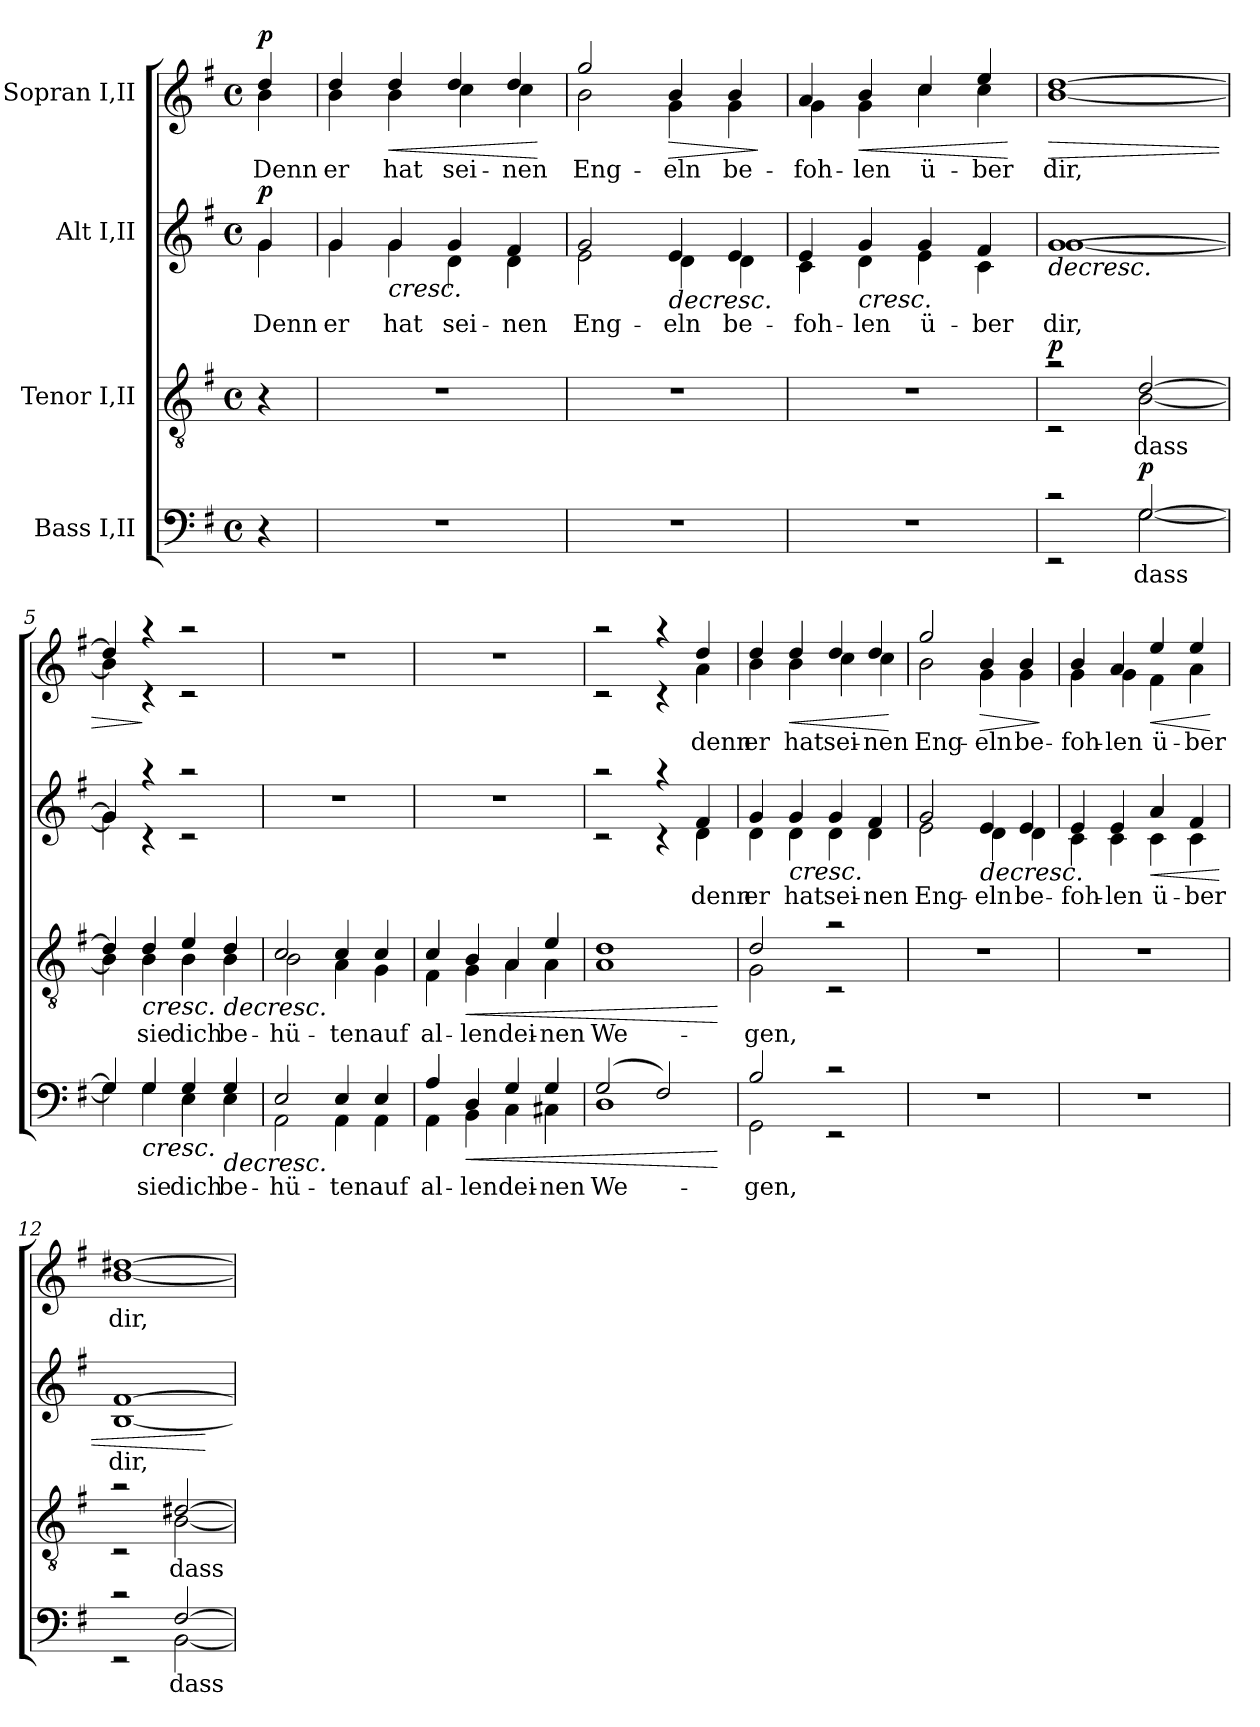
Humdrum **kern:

**kern	**text	**dynam	**kern	**text	**dynam	**kern	**text	**dynam	**kern	**text	**dynam
*part4	*part4	*part4	*part3	*part3	*part3	*part2	*part2	*part2	*part1	*part1	*part1
*staff4	*staff4	*staff4	*staff3	*staff3	*staff3	*staff2	*staff2	*staff2	*staff1	*staff1	*staff1
*I"Bass I,II	*	*	*I"Tenor I,II	*	*	*I"Alt I,II	*	*	*I"Sopran I,II	*	*
*clefF4	*	*	*clefGv2	*	*	*clefG2	*	*	*clefG2	*	*
*k[f#]	*	*	*k[f#]	*	*	*k[f#]	*	*	*k[f#]	*	*
*G:	*	*	*G:	*	*	*G:	*	*	*G:	*	*
*M4/4	*	*	*M4/4	*	*	*M4/4	*	*	*M4/4	*	*
*met(c)	*	*	*met(c)	*	*	*met(c)	*	*	*met(c)	*	*
*MM105	*	*	*MM105	*	*	*MM105	*	*	*MM105	*	*
=	=	=	=	=	=	=	=	=	=	=	=
*	*	*	*	*	*	*^	*	*	*	*	*
!	!	!	!	!	!	!	!	!LO:LY:b	!LO:DY:b	!	!LO:LY:b	!LO:DY:b
*	*	*	*	*	*	*	*	*	*	*^	*	*
4r	.	.	4r	.	.	4g/	4g\	Denn	p	4dd/	4b\	Denn	p
=1	=1	=1	=1	=1	=1	=1	=1	=1	=1	=1	=1	=1	=1
!	!	!	!	!	!	!	!	!LO:LY:b	!	!	!	!LO:LY:b	!
1r	.	.	1r	.	.	4g/	4g\	er	.	4dd/	4b\	er	.
!	!	!	!	!	!	!	!	!LO:LY:b	!LO:HP:b	!	!	!LO:LY:b	!LO:HP:b
.	.	.	.	.	.	4g/	4g\	hat	<	4dd/	4b\	hat	<
!	!	!	!	!	!	!	!	!LO:LY:b	!	!	!	!LO:LY:b	!
.	.	.	.	.	.	4g/	4d\	sei-	.	4dd/	4cc\	sei-	.
!	!	!	!	!	!	!	!	!LO:LY:b	!	!	!	!LO:LY:b	!
.	.	.	.	.	.	4f#/	4d\	-nen	.	4dd/	4cc\	-nen	.
*	*	*	*	*	*	*v	*v	*	*	*	*	*	*
*	*	*	*	*	*	*	*	*	*v	*v	*	*
.	.	.	.	.	.	.	.	.	.	.	[
=2	=2	=2	=2	=2	=2	=2	=2	=2	=2	=2	=2
*	*	*	*	*	*	*^	*	*	*	*	*
!	!	!	!	!	!	!	!	!LO:LY:b	!	!	!LO:LY:b	!
*	*	*	*	*	*	*	*	*	*	*^	*	*
1r	.	.	1r	.	.	2g/	2e\	Eng-	.	2gg/	2b\	Eng-	.
!	!	!	!	!	!	!	!	!LO:LY:b	!LO:HP:b	!	!	!LO:LY:b	!LO:HP:b
.	.	.	.	.	.	4e/	4d\	-eln	>	4b/	4g\	-eln	>
!	!	!	!	!	!	!	!	!LO:LY:b	!	!	!	!LO:LY:b	!
.	.	.	.	.	.	4e/	4d\	be-	.	4b/	4g\	be-	.
*	*	*	*	*	*	*v	*v	*	*	*	*	*	*
*	*	*	*	*	*	*	*	*	*v	*v	*	*
.	.	.	.	.	.	.	.	[	.	.	]
=3	=3	=3	=3	=3	=3	=3	=3	=3	=3	=3	=3
*	*	*	*	*	*	*^	*	*	*	*	*
!	!	!	!	!	!	!	!	!LO:LY:b	!	!	!LO:LY:b	!
*	*	*	*	*	*	*	*	*	*	*^	*	*
1r	.	.	1r	.	.	4e/	4c\	-foh-	.	4a/	4g\	-foh-	.
!	!	!	!	!	!	!	!	!LO:LY:b	!LO:HP:b	!	!	!LO:LY:b	!LO:HP:b
.	.	.	.	.	.	4g/	4d\	-len	<	4b/	4g\	-len	<
!	!	!	!	!	!	!	!	!LO:LY:b	!	!	!	!LO:LY:b	!
.	.	.	.	.	.	4g/	4e\	ü-	.	4cc/	4cc\	ü-	.
!	!	!	!	!	!	!	!	!LO:LY:b	!	!	!	!LO:LY:b	!
.	.	.	.	.	.	4f#/	4c\	-ber	.	4ee/	4cc\	-ber	.
*	*	*	*	*	*	*v	*v	*	*	*	*	*	*
*	*	*	*	*	*	*	*	*	*v	*v	*	*
.	.	.	.	.	.	.	.	]	.	.	[
=4	=4	=4	=4	=4	=4	=4	=4	=4	=4	=4	=4
*^	*	*	*^	*	*	*	*	*	*	*	*
!	!	!	!	!	!	!	!LO:DY:b	!	!LO:LY:b	!LO:HP:b	!	!LO:LY:b	!LO:HP:b
*	*	*	*	*	*	*	*	*^	*	*	*^	*	*
2rc	2rEE	.	.	2ra	2rC	.	p	[1g	[1g	dir,	>	[1dd	[1b	dir,	>
!	!	!LO:LY:b	!LO:DY:b	!	!	!LO:LY:b	!	!	!	!	!	!	!	!	!
[2G/	[2G\	dass	p	[2d/	[2B\	dass	.	.	.	.	.	.	.	.	.
=5	=5	=5	=5	=5	=5	=5	=5	=5	=5	=5	=5	=5	=5	=5	=5
4G/]	4G\]	.	.	4d/]	4B\]	.	.	4g/]	4g\]	.	.	4dd/]	4b\]	.	.
!	!	!LO:LY:b	!LO:HP:b	!	!	!LO:LY:b	!LO:HP:b	!	!	!	!	!	!	!	!
4G/	4G\	sie	<	4d/	4B\	sie	<	4raa	4rc	.	[	4raa	4rc	.	]
!	!	!LO:LY:b	!	!	!	!LO:LY:b	!	!	!	!	!	!	!	!	!
4G/	4E\	dich	.	4e/	4B\	dich	.	2raa	2rc	.	.	2raa	2rc	.	.
!	!	!LO:LY:b	!LO:HP:b	!	!	!LO:LY:b	!LO:HP:b	!	!	!	!	!	!	!	!
4G/	4E\	be-	>	4d/	4B\	be-	>	.	.	.	.	.	.	.	.
*v	*v	*	*	*	*	*	*	*v	*v	*	*	*v	*v	*	*
*	*	*	*v	*v	*	*	*	*	*	*	*	*
.	.	[	.	.	[	.	.	.	.	.	.
!!LO:LB:g=z
=6	=6	=6	=6	=6	=6	=6	=6	=6	=6	=6	=6
*^	*	*	*	*	*	*	*	*	*	*	*
!	!	!LO:LY:b	!	!	!LO:LY:b	!	!	!	!	!	!	!
*	*	*	*	*^	*	*	*	*	*	*	*	*
2E/	2AA\	-hü-	.	2c/	2B\	-hü-	.	1r	.	.	1r	.	.
!	!	!LO:LY:b	!	!	!	!LO:LY:b	!	!	!	!	!	!	!
4E/	4AA\	-ten	.	4c/	4A\	-ten	.	.	.	.	.	.	.
!	!	!LO:LY:b	!	!	!	!LO:LY:b	!	!	!	!	!	!	!
4E/	4AA\	auf	.	4c/	4G\	auf	.	.	.	.	.	.	.
=7	=7	=7	=7	=7	=7	=7	=7	=7	=7	=7	=7	=7	=7
!	!	!LO:LY:b	!	!	!	!LO:LY:b	!	!	!	!	!	!	!
4A/	4AA\	al-	.	4c/	4F#\	al-	.	1r	.	.	1r	.	.
!	!	!LO:LY:b	!LO:HP:b	!	!	!LO:LY:b	!LO:HP:b	!	!	!	!	!	!
4D/	4BB\	-len	<	4B/	4G\	-len	<	.	.	.	.	.	.
!	!	!LO:LY:b	!	!	!	!LO:LY:b	!	!	!	!	!	!	!
4G/	4C\	dei-	.	4A/	4A\	dei-	.	.	.	.	.	.	.
!	!	!LO:LY:b	!	!	!	!LO:LY:b	!	!	!	!	!	!	!
4G/	4C#X\	-nen	.	4e/	4A\	-nen	.	.	.	.	.	.	.
*v	*v	*	*	*	*	*	*	*	*	*	*	*	*
*	*	*	*v	*v	*	*	*	*	*	*	*	*
.	.	]	.	.	]	.	.	.	.	.	.
=8	=8	=8	=8	=8	=8	=8	=8	=8	=8	=8	=8
*^	*	*	*	*	*	*	*	*	*	*	*
!	!	!LO:LY:b	!	!	!LO:LY:b	!	!	!	!	!	!	!
*	*	*	*	*^	*	*	*^	*	*	*^	*	*
(>2G/	1D	We-	.	1d	1A	We-	.	2raa	2rc	.	.	2raa	2rc	.	.
2F#/)	.	.	.	.	.	.	.	4raa	4rc	.	.	4raa	4rc	.	.
!	!	!	!	!	!	!	!	!	!	!LO:LY:b	!	!	!	!LO:LY:b	!
.	.	.	.	.	.	.	.	4f#/	4d\	denn	.	4dd/	4a\	denn	.
*v	*v	*	*	*	*	*	*	*v	*v	*	*	*v	*v	*	*
*	*	*	*v	*v	*	*	*	*	*	*	*	*
.	.	[	.	.	[	.	.	.	.	.	.
=9	=9	=9	=9	=9	=9	=9	=9	=9	=9	=9	=9
*^	*	*	*	*	*	*	*	*	*	*	*
!	!	!LO:LY:b	!	!	!LO:LY:b	!	!	!LO:LY:b	!	!	!LO:LY:b	!
*	*	*	*	*^	*	*	*^	*	*	*^	*	*
2B/	2GG\	-gen,	.	2d/	2G\	-gen,	.	4g/	4d\	er	.	4dd/	4b\	er	.
!	!	!	!	!	!	!	!	!	!	!LO:LY:b	!LO:HP:b	!	!	!LO:LY:b	!LO:HP:b
.	.	.	.	.	.	.	.	4g/	4d\	hat	<	4dd/	4b\	hat	<
!	!	!	!	!	!	!	!	!	!	!LO:LY:b	!	!	!	!LO:LY:b	!
2rc	2rEE	.	.	2ra	2rC	.	.	4g/	4d\	sei-	.	4dd/	4cc\	sei-	.
!	!	!	!	!	!	!	!	!	!	!LO:LY:b	!	!	!	!LO:LY:b	!
.	.	.	.	.	.	.	.	4f#/	4d\	-nen	.	4dd/	4cc\	-nen	.
*v	*v	*	*	*	*	*	*	*v	*v	*	*	*v	*v	*	*
*	*	*	*v	*v	*	*	*	*	*	*	*	*
.	.	.	.	.	.	.	.	]	.	.	[
=10	=10	=10	=10	=10	=10	=10	=10	=10	=10	=10	=10
*	*	*	*	*	*	*^	*	*	*	*	*
!	!	!	!	!	!	!	!	!LO:LY:b	!	!	!LO:LY:b	!
*	*	*	*	*	*	*	*	*	*	*^	*	*
1r	.	.	1r	.	.	2g/	2e\	Eng-	.	2gg/	2b\	Eng-	.
!	!	!	!	!	!	!	!	!LO:LY:b	!LO:HP:b	!	!	!LO:LY:b	!LO:HP:b
.	.	.	.	.	.	4e/	4d\	-eln	>	4b/	4g\	-eln	>
!	!	!	!	!	!	!	!	!LO:LY:b	!	!	!	!LO:LY:b	!
.	.	.	.	.	.	4e/	4d\	be-	.	4b/	4g\	be-	.
*	*	*	*	*	*	*v	*v	*	*	*	*	*	*
*	*	*	*	*	*	*	*	*	*v	*v	*	*
.	.	.	.	.	.	.	.	[	.	.	]
=11	=11	=11	=11	=11	=11	=11	=11	=11	=11	=11	=11
*	*	*	*	*	*	*^	*	*	*	*	*
!	!	!	!	!	!	!	!	!LO:LY:b	!	!	!LO:LY:b	!
*	*	*	*	*	*	*	*	*	*	*^	*	*
1r	.	.	1r	.	.	4e/	4c\	-foh-	.	4b/	4g\	-foh-	.
!	!	!	!	!	!	!	!	!LO:LY:b	!	!	!	!LO:LY:b	!
.	.	.	.	.	.	4e/	4c\	-len	.	4a/	4g\	-len	.
!	!	!	!	!	!	!	!	!LO:LY:b	!LO:HP:b	!	!	!LO:LY:b	!LO:HP:b
.	.	.	.	.	.	4a/	4c\	ü-	<	4ee/	4f#\	ü-	<
!	!	!	!	!	!	!	!	!LO:LY:b	!	!	!	!LO:LY:b	!
.	.	.	.	.	.	4f#/	4c\	-ber	.	4ee/	4a\	-ber	.
*	*	*	*	*	*	*v	*v	*	*	*	*	*	*
*	*	*	*	*	*	*	*	*	*v	*v	*	*
.	.	.	.	.	.	.	.	]	.	.	[
!!LO:PB:g=z
=12	=12	=12	=12	=12	=12	=12	=12	=12	=12	=12	=12
*^	*	*	*^	*	*	*^	*	*	*	*	*
!	!	!	!	!	!	!	!	!	!	!LO:LY:b	!	!	!LO:LY:b	!
*	*	*	*	*	*	*	*	*	*	*	*	*^	*	*
2rc	2rEE	.	.	2ra	2rC	.	.	[1f#	[1B	dir,	.	[1dd#X	[1b	dir,	.
!	!	!LO:LY:b	!	!	!	!LO:LY:b	!	!	!	!	!	!	!	!	!
[2F#/	[2BB\	dass	.	[2d#X/	[2B\	dass	.	.	.	.	.	.	.	.	.
*v	*v	*	*	*	*	*	*	*v	*v	*	*	*v	*v	*	*
*	*	*	*v	*v	*	*	*	*	*	*	*	*
.	.	.	.	.	.	.	.	[	.	.	.
=	=	=	=	=	=	=	=	=	=	=	=
*-	*-	*-	*-	*-	*-	*-	*-	*-	*-	*-	*-
